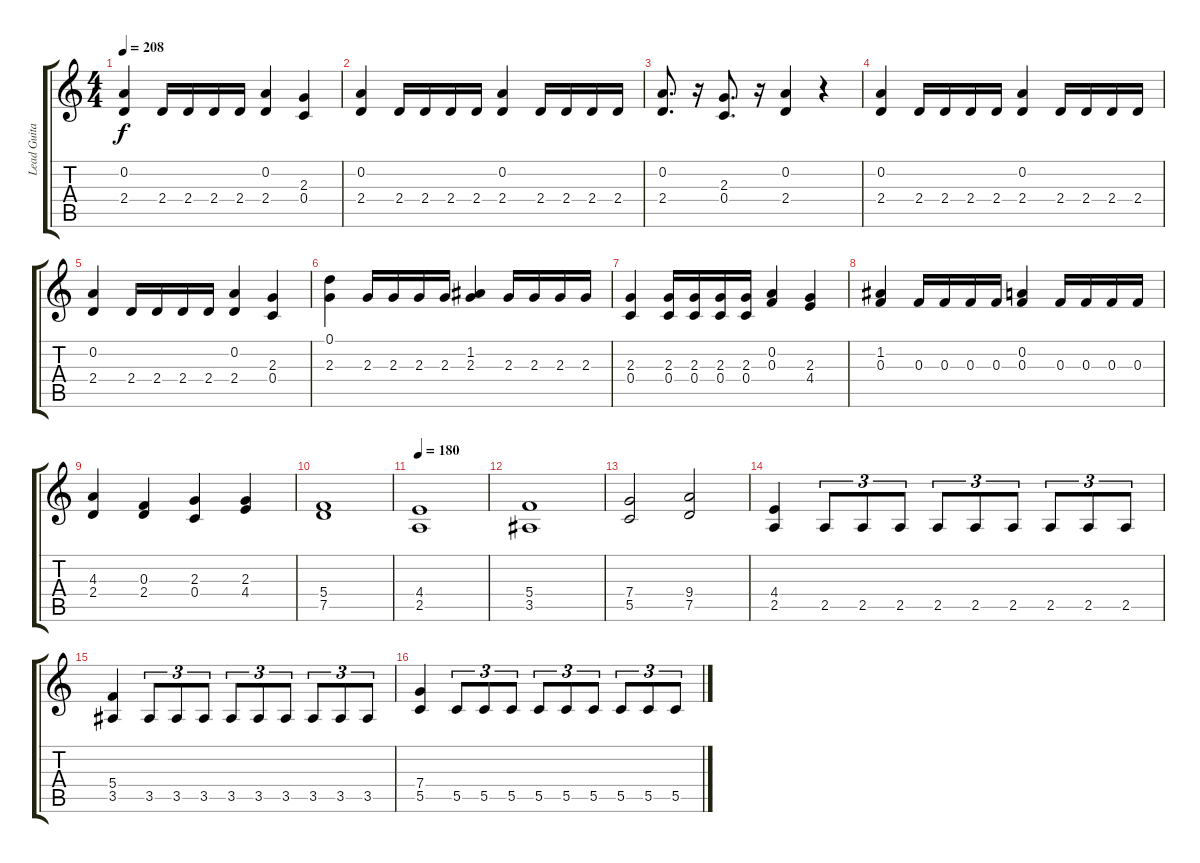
\track ("Lead Guitar" "Lead Guita") {instrument distortionguitar}
\staff {score tabs}
\tuning (D4 A3 F3 C3 G2 D2) {hide}
\ts (4 4)
\tempo 208
\clef g2
\ks c
(0.2 2.4).4{dy f} 2.4.16 2.4.16 2.4.16 2.4.16 (0.2 2.4).4 (2.3 0.4).4 |
(0.2 2.4).4 2.4.16 2.4.16 2.4.16 2.4.16 (0.2 2.4).4 2.4.16 2.4.16 2.4.16 2.4.16 |
(0.2 2.4).8{d} r.16 (2.3 0.4).8{d} r.16 (0.2 2.4).4 r.4 |
(0.2 2.4).4 2.4.16 2.4.16 2.4.16 2.4.16 (0.2 2.4).4 2.4.16 2.4.16 2.4.16 2.4.16 |
(0.2 2.4).4 2.4.16 2.4.16 2.4.16 2.4.16 (0.2 2.4).4 (2.3 0.4).4 |
(0.1 2.3).4 2.3.16 2.3.16 2.3.16 2.3.16 (1.2 2.3).4 2.3.16 2.3.16 2.3.16 2.3.16 |
(2.3 0.4).4 (2.3 0.4).16 (2.3 0.4).16 (2.3 0.4).16 (2.3 0.4).16 (0.2 0.3).4 (2.3 4.4).4 |
(1.2 0.3).4 0.3.16 0.3.16 0.3.16 0.3.16 (0.2 0.3).4 0.3.16 0.3.16 0.3.16 0.3.16 |
(4.3 2.4).4 (0.3 2.4).4 (2.3 0.4).4 (2.3 4.4).4 |
(5.4 7.5).1 |
\tempo 180
(4.4 2.5).1 |
(5.4 3.5).1 |
(7.4 5.5).2 (9.4 7.5).2 |
(4.4 2.5).4 2.5.8{tu (3 2)} 2.5.8{tu (3 2)} 2.5.8{tu (3 2)} 2.5.8{tu (3 2)} 2.5.8{tu (3 2)} 2.5.8{tu (3 2)} 2.5.8{tu (3 2)} 2.5.8{tu (3 2)} 2.5.8{tu (3 2)} |
(5.4 3.5).4 3.5.8{tu (3 2)} 3.5.8{tu (3 2)} 3.5.8{tu (3 2)} 3.5.8{tu (3 2)} 3.5.8{tu (3 2)} 3.5.8{tu (3 2)} 3.5.8{tu (3 2)} 3.5.8{tu (3 2)} 3.5.8{tu (3 2)} |
(7.4 5.5).4 5.5.8{tu (3 2)} 5.5.8{tu (3 2)} 5.5.8{tu (3 2)} 5.5.8{tu (3 2)} 5.5.8{tu (3 2)} 5.5.8{tu (3 2)} 5.5.8{tu (3 2)} 5.5.8{tu (3 2)} 5.5.8{tu (3 2)}
